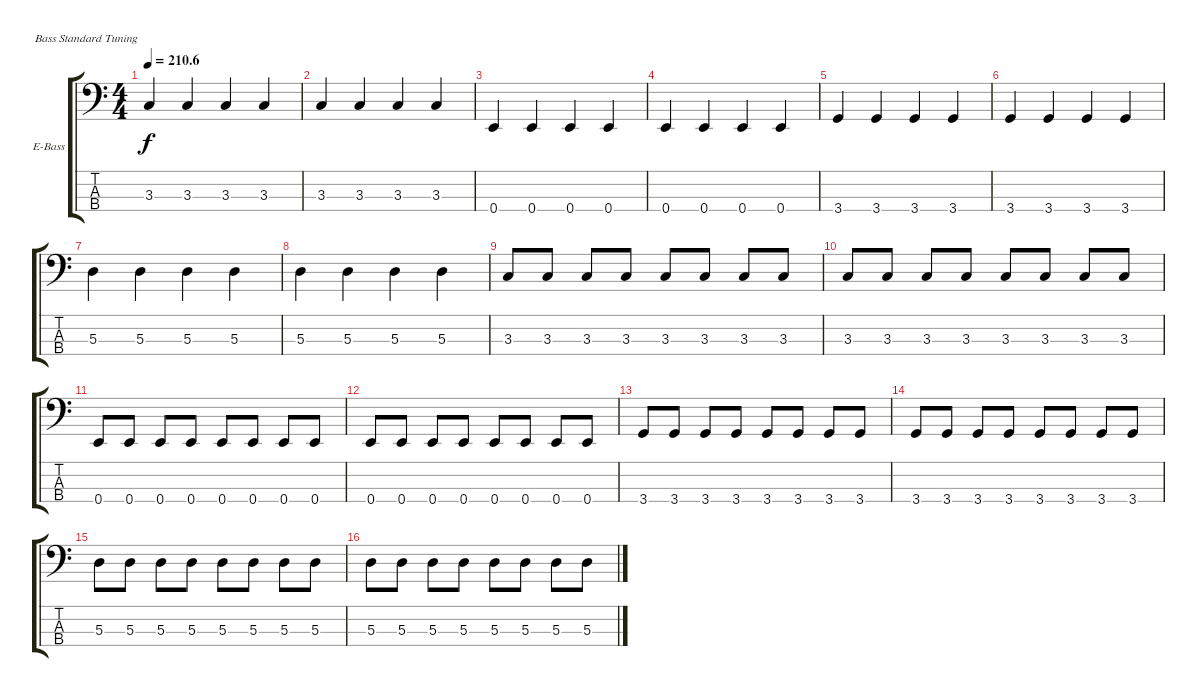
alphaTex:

\defaultSystemsLayout 4
\bracketExtendMode groupsimilarinstruments
\firstSystemTrackNameOrientation horizontal
\otherSystemsTrackNameOrientation horizontal
\track ("Electric Bass" "E-Bass") {instrument electricbassfinger}
\staff {score tabs}
\tuning (G2 D2 A1 E1)
\ts (4 4)
\tempo
210.6
\accidentals auto
\clef f4
\ottava regular
\simile none
\ks c
3.3.4{dy f} 3.3.4 3.3.4 3.3.4 |
3.3.4 3.3.4 3.3.4 3.3.4 |
0.4.4 0.4.4 0.4.4 0.4.4 |
0.4.4 0.4.4 0.4.4 0.4.4 |
3.4.4 3.4.4 3.4.4 3.4.4 |
3.4.4 3.4.4 3.4.4 3.4.4 |
5.3.4 5.3.4 5.3.4 5.3.4 |
5.3.4 5.3.4 5.3.4 5.3.4 |
3.3.8 3.3.8 3.3.8 3.3.8 3.3.8 3.3.8 3.3.8 3.3.8 |
3.3.8 3.3.8 3.3.8 3.3.8 3.3.8 3.3.8 3.3.8 3.3.8 |
0.4.8 0.4.8 0.4.8 0.4.8 0.4.8 0.4.8 0.4.8 0.4.8 |
0.4.8 0.4.8 0.4.8 0.4.8 0.4.8 0.4.8 0.4.8 0.4.8 |
3.4.8 3.4.8 3.4.8 3.4.8 3.4.8 3.4.8 3.4.8 3.4.8 |
3.4.8 3.4.8 3.4.8 3.4.8 3.4.8 3.4.8 3.4.8 3.4.8 |
5.3.8 5.3.8 5.3.8 5.3.8 5.3.8 5.3.8 5.3.8 5.3.8 |
5.3.8 5.3.8 5.3.8 5.3.8 5.3.8 5.3.8 5.3.8 5.3.8
